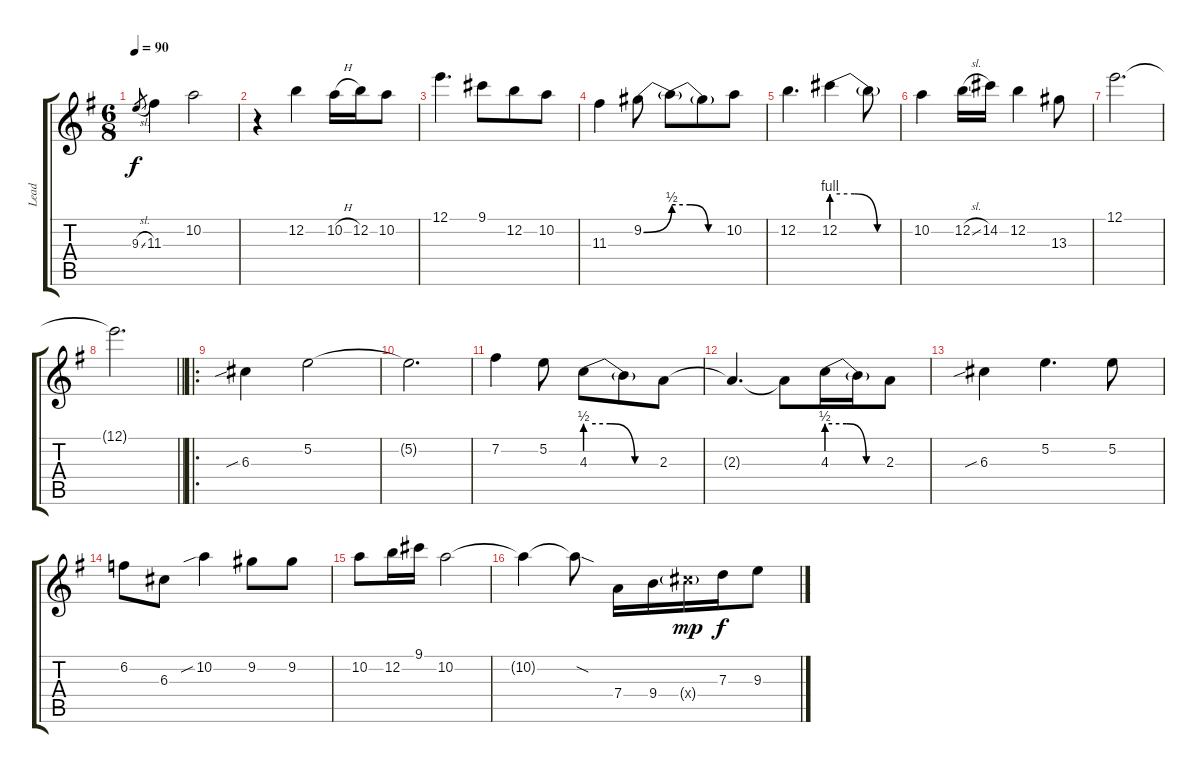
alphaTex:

\track ("Lead" "Lead") {mute instrument electricguitarjazz}
\staff {score tabs}
\tuning (E4 B3 G3 D3 A2 E2) {hide}
\ts (6 8)
\tempo 90
\clef g2
\ks g
9.3{sl}.8{gr dy f} 11.3.4 10.2.2 |
r.4 12.2.4 10.2{h}.16 12.2.16 10.2.8 |
12.1.4{d} 9.1.8 12.2.8 10.2.8 |
11.3.4 9.2{be (bend 0 0 60 2)}.8 9.2{be (custom 0 2 20 2 40 0 60 0) t}.8 9.2{t}.8 10.2.8 |
12.2.4{d} 12.2{be (custom 0 4 20 4 40 0 60 0)}.4 12.2{t}.8 |
10.2.4 12.2{sl}.16 14.2.16 12.2.4 13.3.8 |
12.1.2{d} |
\barLineRight lightlight
12.1{t}.2{d} |
\ro
6.3{sib}.4 5.2.2 |
5.2{t}.2{d} |
7.2.4 5.2.8 4.3{be (custom 0 2 20 2 40 0 60 0)}.8 4.3{t}.8 2.3.8 |
2.3{t}.4{d} 2.3{t}.8 4.3{be (custom 0 2 20 2 40 0 60 0)}.16 4.3{t}.16 2.3.8 |
6.3{sib}.4 5.2.4{d} 5.2.8 |
6.2.8 6.3.8 10.2{sib}.4 9.2.8 9.2.8 |
10.2.8 12.2.16 9.1.16 10.2.2 |
10.2{t}.4 10.2{sod t}.8 7.4.16 9.4.16 11.4{g x}.16{dy mp} 7.3.16{dy f} 9.3.8
